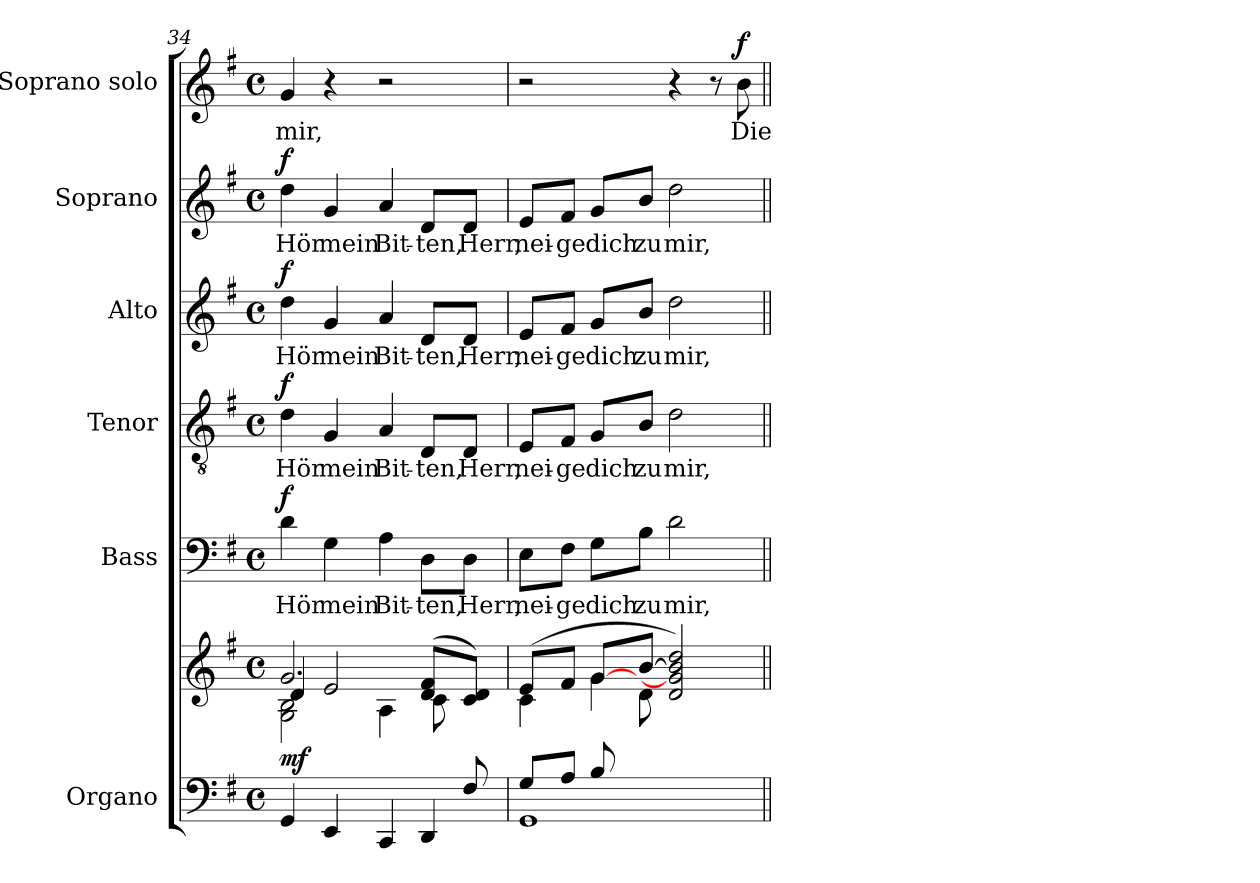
**kern	**kern	**dynam	**kern	**text	**dynam	**kern	**text	**dynam	**kern	**text	**dynam	**kern	**text	**dynam	**kern	**text	**dynam
*part6	*part6	*part6	*part5	*part5	*part5	*part4	*part4	*part4	*part3	*part3	*part3	*part2	*part2	*part2	*part1	*part1	*part1
*staff7	*staff6	*staff6/7	*staff5	*staff5	*staff5	*staff4	*staff4	*staff4	*staff3	*staff3	*staff3	*staff2	*staff2	*staff2	*staff1	*staff1	*staff1
*I"Organo	*	*	*I"Bass	*	*	*I"Tenor	*	*	*I"Alto	*	*	*I"Soprano	*	*	*I"Soprano solo	*	*
*I'Org.	*	*	*I'B.	*	*	*I'T.	*	*	*I'A.	*	*	*I'S.	*	*	*I'S.s	*	*
*clefF4	*clefG2	*	*clefF4	*	*	*clefGv2	*	*	*clefG2	*	*	*clefG2	*	*	*clefG2	*	*
*k[f#]	*k[f#]	*	*k[f#]	*	*	*k[f#]	*	*	*k[f#]	*	*	*k[f#]	*	*	*k[f#]	*	*
*M4/4	*M4/4	*	*M4/4	*	*	*M4/4	*	*	*M4/4	*	*	*M4/4	*	*	*M4/4	*	*
*met(c)	*met(c)	*	*met(c)	*	*	*met(c)	*	*	*met(c)	*	*	*met(c)	*	*	*met(c)	*	*
*MM80	*MM80	*	*MM80	*	*	*MM80	*	*	*MM80	*	*	*MM80	*	*	*MM80	*	*
=34	=34	=34	=34	=34	=34	=34	=34	=34	=34	=34	=34	=34	=34	=34	=34	=34	=34
*^	*^	*	*	*	*	*	*	*	*	*	*	*	*	*	*	*	*
*	*^	*	*^	*	*	*	*	*	*	*	*	*	*	*	*	*	*	*	*
!	!	!	!	!	!	!LO:DY:a=2	!	!LO:LY:b	!LO:DY:a	!	!LO:LY:b	!LO:DY:a	!	!LO:LY:b	!LO:DY:a	!	!LO:LY:b	!LO:DY:a	!	!LO:LY:b	!
2..ryy	2.ryy	4GG/	2.g/	4d/	2G\ 2B\	mf	4d\	Hör	f	4d\	Hör	f	4dd\	Hör	f	4dd\	Hör	f	4g/	mir,	.
!	!	!	!	!	!	!	!	!LO:LY:b	!	!	!LO:LY:b	!	!	!LO:LY:b	!	!	!LO:LY:b	!	!	!	!
.	.	4EE/	.	2e/	.	.	4G\	mein	.	4G/	mein	.	4g/	mein	.	4g/	mein	.	4r	.	.
!	!	!	!	!	!	!	!	!LO:LY:b	!	!	!LO:LY:b	!	!	!LO:LY:b	!	!	!LO:LY:b	!	!	!	!
.	.	4CC/	.	.	4A\	.	4A\	Bit-	.	4A/	Bit-	.	4a/	Bit-	.	4a/	Bit-	.	2r	.	.
!	!	!	!	!	!	!	!	!LO:LY:b	!	!	!LO:LY:b	!	!	!LO:LY:b	!	!	!LO:LY:b	!	!	!	!
.	4ryy	4DD/	(>8d/ 8f#/L	8c\	4ryy	.	8D\L	-ten,	.	8D/L	-ten,	.	8d/L	-ten,	.	8d/L	-ten,	.	.	.	.
!	!	!	!	!	!	!	!	!LO:LY:b	!	!	!LO:LY:b	!	!	!LO:LY:b	!	!	!LO:LY:b	!	!	!	!
8F#/	.	.	8c/ 8d/J)	8ryy	.	.	8D\J	Herr,	.	8D/J	Herr,	.	8d/J	Herr,	.	8d/J	Herr,	.	.	.	.
*	*v	*v	*	*	*	*	*	*	*	*	*	*	*	*	*	*	*	*	*	*	*
=35	=35	=35	=35	=35	=35	=35	=35	=35	=35	=35	=35	=35	=35	=35	=35	=35	=35	=35	=35	=35
!	!	!	!	!	!	!	!LO:LY:b	!	!	!LO:LY:b	!	!	!LO:LY:b	!	!	!LO:LY:b	!	!	!	!
8G/L	1GG	(>8e/L	4c\	4.ryy	.	8E\L	nei-	.	8E/L	nei-	.	8e/L	nei-	.	8e/L	nei-	.	2r	.	.
!	!	!	!	!	!	!	!LO:LY:b	!	!	!LO:LY:b	!	!	!LO:LY:b	!	!	!LO:LY:b	!	!	!	!
8A/J	.	8f#/J	.	.	.	8F#\J	-ge	.	8F#/J	-ge	.	8f#/J	-ge	.	8f#/J	-ge	.	.	.	.
!	!	!	!	!	!	!	!LO:LY:b	!	!	!LO:LY:b	!	!	!LO:LY:b	!	!	!LO:LY:b	!	!	!	!
8B/	.	[8g/L	4g\	.	.	8G\L	dich	.	8G/L	dich	.	8g/L	dich	.	8g/L	dich	.	.	.	.
!	!	!	!	!	!	!	!LO:LY:b	!	!	!LO:LY:b	!	!	!LO:LY:b	!	!	!LO:LY:b	!	!	!	!
8ryy	.	[8b/J	.	8d\	.	8B\J	zu	.	8B/J	zu	.	8b/J	zu	.	8b/J	zu	.	.	.	.
!	!	!	!	!	!	!	!LO:LY:b	!	!	!LO:LY:b	!	!	!LO:LY:b	!	!	!LO:LY:b	!	!	!	!
2ryy	.	2d/ 2g/] 2b/] 2dd/)	2ryy	2ryy	.	2d\	mir,	.	2d\	mir,	.	2dd\	mir,	.	2dd\	mir,	.	4r	.	.
.	.	.	.	.	.	.	.	.	.	.	.	.	.	.	.	.	.	8r	.	.
!	!	!	!	!	!	!	!	!	!	!	!	!	!	!	!	!	!	!	!LO:LY:b	!LO:DY:a
.	.	.	.	.	.	.	.	.	.	.	.	.	.	.	.	.	.	8b\	Die	f
*v	*v	*	*	*	*	*	*	*	*	*	*	*	*	*	*	*	*	*	*	*
*	*v	*v	*v	*	*	*	*	*	*	*	*	*	*	*	*	*	*	*	*
=||	=||	=||	=||	=||	=||	=||	=||	=||	=||	=||	=||	=||	=||	=||	=||	=||	=||
*-	*-	*-	*-	*-	*-	*-	*-	*-	*-	*-	*-	*-	*-	*-	*-	*-	*-
